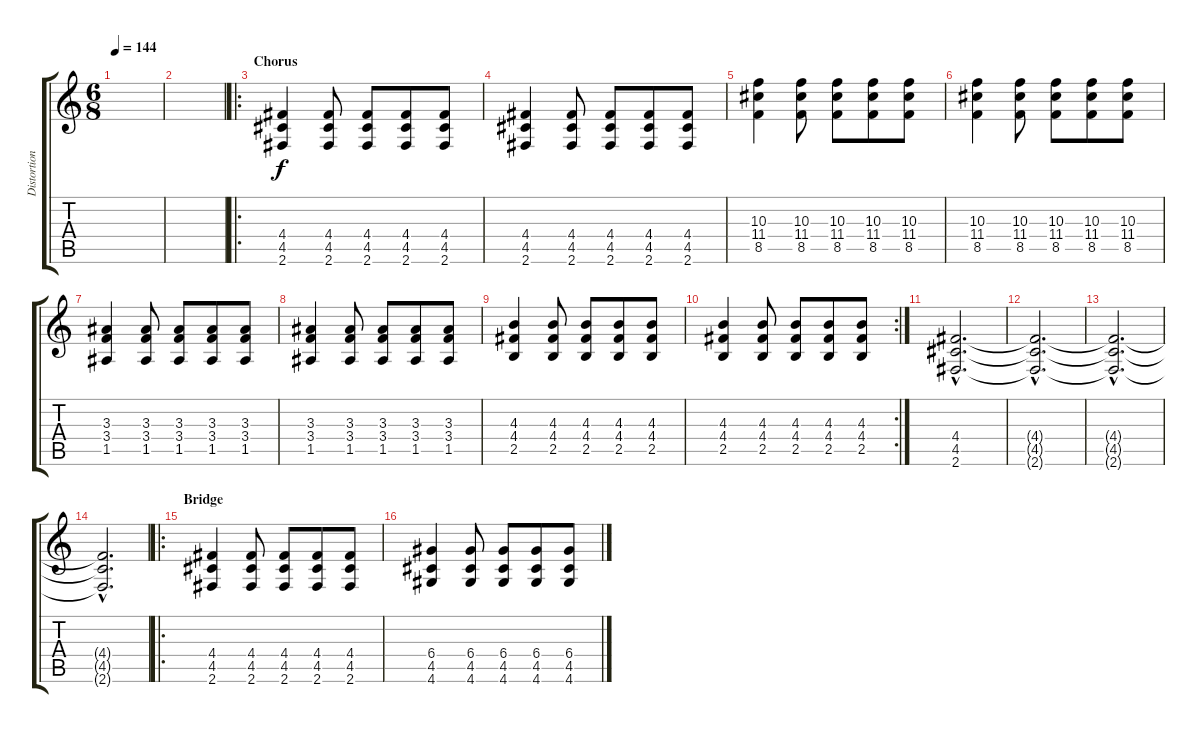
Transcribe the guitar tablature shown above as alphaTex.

\track ("Distortion Guitar" "Distortion") {instrument overdrivenguitar}
\staff {score tabs}
\tuning (E4 B3 G3 D3 A2 E2) {hide}
\ts (6 8)
\tempo 144
\clef g2
\ks c
|
|
\ro
\section ("" "Chorus")
(4.4 4.5 2.6).4 (4.4 4.5 2.6).8 (4.4 4.5 2.6).8 (4.4 4.5 2.6).8 (4.4 4.5 2.6).8 |
(4.4 4.5 2.6).4 (4.4 4.5 2.6).8 (4.4 4.5 2.6).8 (4.4 4.5 2.6).8 (4.4 4.5 2.6).8 |
(10.3 11.4 8.5).4 (10.3 11.4 8.5).8 (10.3 11.4 8.5).8 (10.3 11.4 8.5).8 (10.3 11.4 8.5).8 |
(10.3 11.4 8.5).4 (10.3 11.4 8.5).8 (10.3 11.4 8.5).8 (10.3 11.4 8.5).8 (10.3 11.4 8.5).8 |
(3.3 3.4 1.5).4 (3.3 3.4 1.5).8 (3.3 3.4 1.5).8 (3.3 3.4 1.5).8 (3.3 3.4 1.5).8 |
(3.3 3.4 1.5).4 (3.3 3.4 1.5).8 (3.3 3.4 1.5).8 (3.3 3.4 1.5).8 (3.3 3.4 1.5).8 |
(4.3 4.4 2.5).4 (4.3 4.4 2.5).8 (4.3 4.4 2.5).8 (4.3 4.4 2.5).8 (4.3 4.4 2.5).8 |
\rc 2
(4.3 4.4 2.5).4 (4.3 4.4 2.5).8 (4.3 4.4 2.5).8 (4.3 4.4 2.5).8 (4.3 4.4 2.5).8 |
(4.4{hac} 4.5{hac} 2.6{hac}).2{d} |
(4.4{hac t} 4.5{hac t} 2.6{hac t}).2{d} |
(4.4{hac t} 4.5{hac t} 2.6{hac t}).2{d} |
(4.4{hac t} 4.5{hac t} 2.6{hac t}).2{d} |
\ro
\section ("" "Bridge")
(4.4 4.5 2.6).4 (4.4 4.5 2.6).8 (4.4 4.5 2.6).8 (4.4 4.5 2.6).8 (4.4 4.5 2.6).8 |
(6.4 4.5 4.6).4 (6.4 4.5 4.6).8 (6.4 4.5 4.6).8 (6.4 4.5 4.6).8 (6.4 4.5 4.6).8
